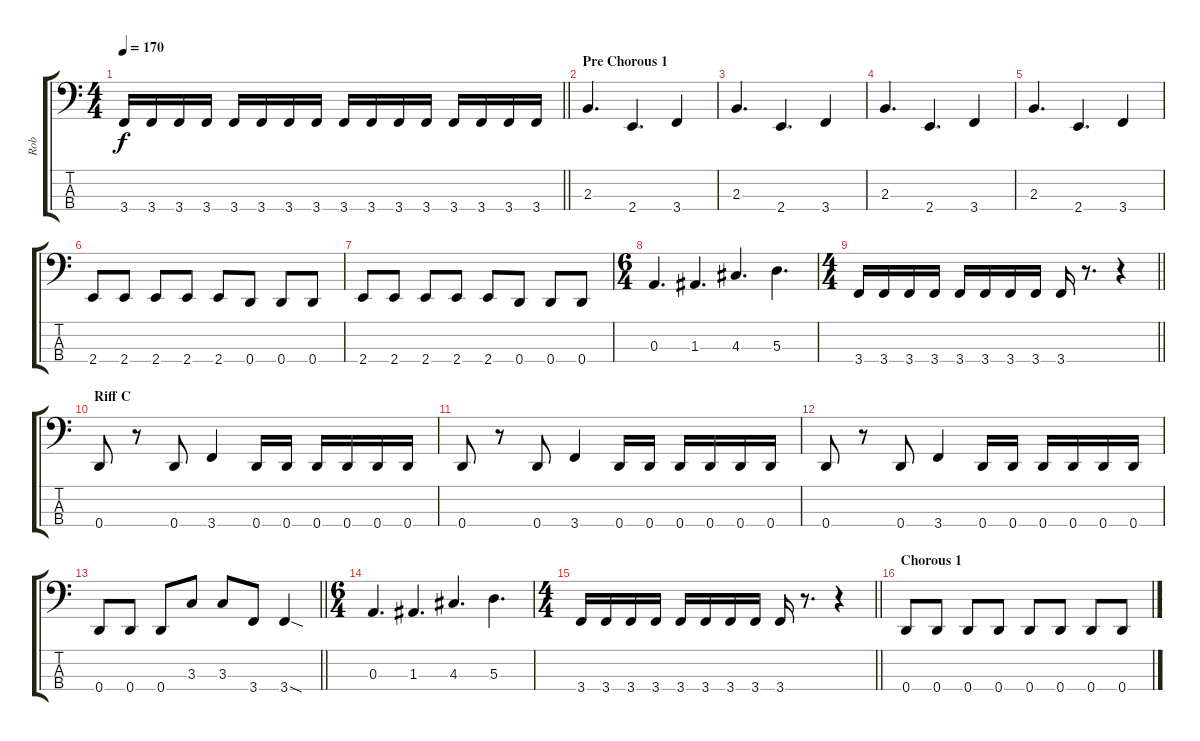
\track ("Rob" "Rob") {instrument electricbassfinger}
\staff {score tabs}
\tuning (G2 D2 A1 D1) {hide}
\ts (4 4)
\tempo 170
\clef f4
\barLineRight lightlight
\ks c
3.4.16{dy f} 3.4.16 3.4.16 3.4.16 3.4.16 3.4.16 3.4.16 3.4.16 3.4.16 3.4.16 3.4.16 3.4.16 3.4.16 3.4.16 3.4.16 3.4.16 |
\section ("" "Pre Chorous 1")
2.3.4{d} 2.4.4{d} 3.4.4 |
2.3.4{d} 2.4.4{d} 3.4.4 |
2.3.4{d} 2.4.4{d} 3.4.4 |
2.3.4{d} 2.4.4{d} 3.4.4 |
2.4.8 2.4.8 2.4.8 2.4.8 2.4.8 0.4.8 0.4.8 0.4.8 |
2.4.8 2.4.8 2.4.8 2.4.8 2.4.8 0.4.8 0.4.8 0.4.8 |
\ts (6 4)
0.3.4{d} 1.3.4{d} 4.3.4{d} 5.3.4{d} |
\ts (4 4)
\barLineRight lightlight
3.4.16 3.4.16 3.4.16 3.4.16 3.4.16 3.4.16 3.4.16 3.4.16 3.4.16 r.8{d} r.4 |
\section ("" "Riff C")
0.4.8 r.8 0.4.8 3.4.4 0.4.16 0.4.16 0.4.16 0.4.16 0.4.16 0.4.16 |
0.4.8 r.8 0.4.8 3.4.4 0.4.16 0.4.16 0.4.16 0.4.16 0.4.16 0.4.16 |
0.4.8 r.8 0.4.8 3.4.4 0.4.16 0.4.16 0.4.16 0.4.16 0.4.16 0.4.16 |
\barLineRight lightlight
0.4.8 0.4.8 0.4.8 3.3.8 3.3.8 3.4.8 3.4{sod}.4 |
\ts (6 4)
0.3.4{d} 1.3.4{d} 4.3.4{d} 5.3.4{d} |
\ts (4 4)
\barLineRight lightlight
3.4.16 3.4.16 3.4.16 3.4.16 3.4.16 3.4.16 3.4.16 3.4.16 3.4.16 r.8{d} r.4 |
\section ("" "Chorous 1")
0.4.8 0.4.8 0.4.8 0.4.8 0.4.8 0.4.8 0.4.8 0.4.8
